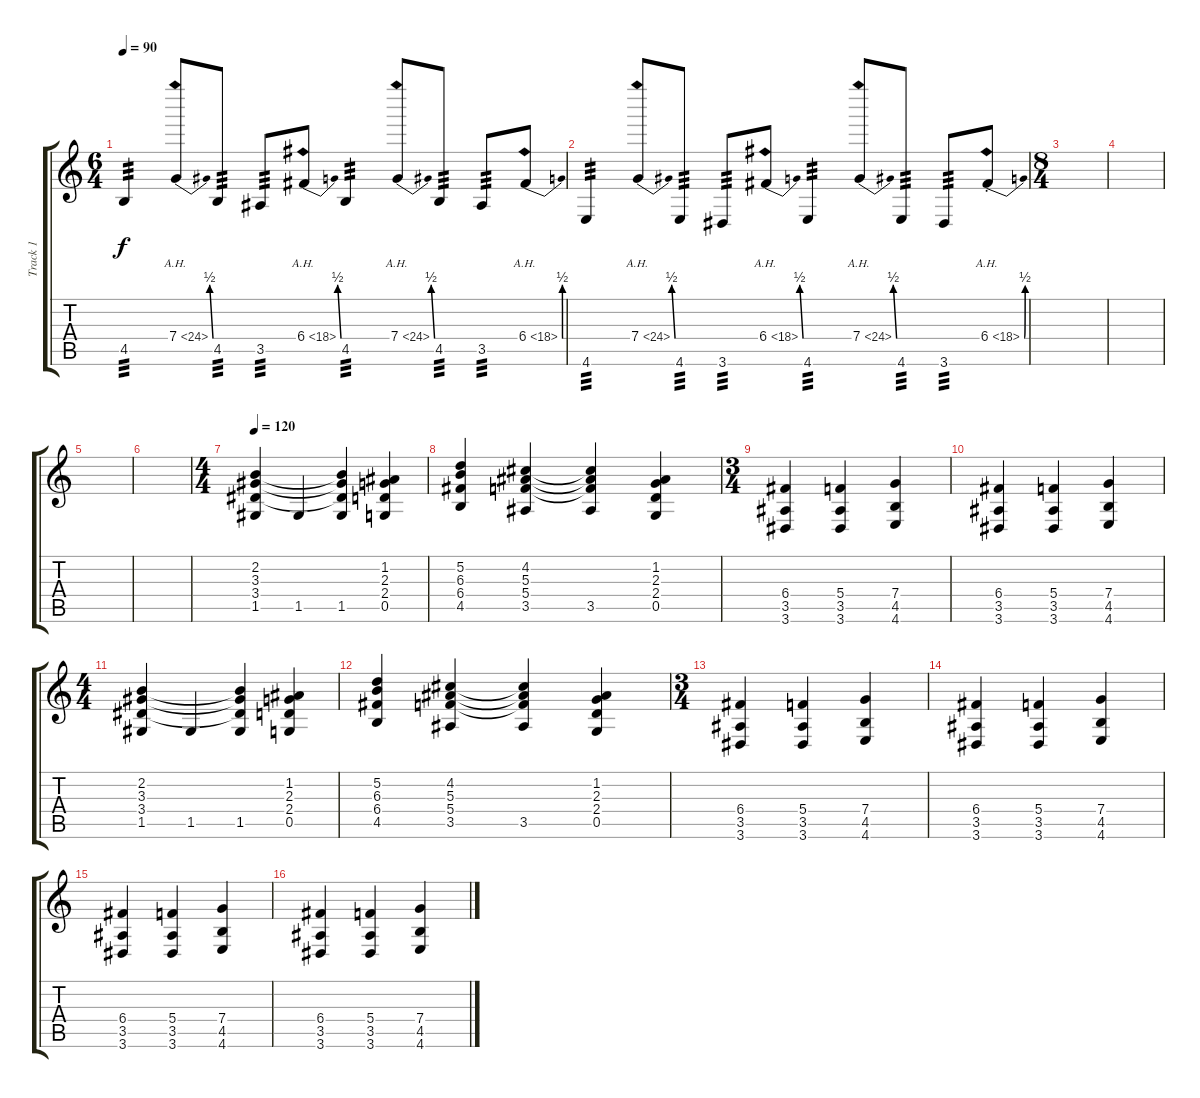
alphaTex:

\track ("Track 1" "Track 1") {instrument distortionguitar}
\staff {score tabs}
\tuning (D4 A3 F3 C3 G2 C2) {hide}
\ts (6 4)
\tempo 90
\clef g2
\ks c
4.5.4{tp 3 dy f} 7.4{be (bend 0 0 60 2) ah 17}.8 4.5.8{tp 3} 3.5.8{tp 3} 6.4{be (bend 0 0 60 2) ah 12}.8 4.5.4{tp 3} 7.4{be (bend 0 0 60 2) ah 17}.8 4.5.8{tp 3} 3.5.8{tp 3} 6.4{be (bend 0 0 60 2) ah 12}.8 |
4.6.4{tp 3} 7.4{be (bend 0 0 60 2) ah 17}.8 4.6.8{tp 3} 3.6.8{tp 3} 6.4{be (bend 0 0 60 2) ah 12}.8 4.6.4{tp 3} 7.4{be (bend 0 0 60 2) ah 17}.8 4.6.8{tp 3} 3.6.8{tp 3} 6.4{be (bend 0 0 60 2) ah 12 st}.8 |
\ts (8 4)
|
|
|
|
\ts (4 4)
\tempo 120
(2.2 3.3 3.4 1.5).4 1.5.4 (2.2{t} 3.3{t} 3.4{t} 1.5).4 (1.2 2.3 2.4 0.5).4 |
(5.2 6.3 6.4 4.5).4 (4.2 5.3 5.4 3.5).4 (4.2{t} 5.3{t} 5.4{t} 3.5).4 (1.2 2.3 2.4 0.5).4 |
\ts (3 4)
(6.4 3.5 3.6).4 (5.4 3.5 3.6).4 (7.4 4.5 4.6).4 |
(6.4 3.5 3.6).4 (5.4 3.5 3.6).4 (7.4 4.5 4.6).4 |
\ts (4 4)
(2.2 3.3 3.4 1.5).4 1.5.4 (2.2{t} 3.3{t} 3.4{t} 1.5).4 (1.2 2.3 2.4 0.5).4 |
(5.2 6.3 6.4 4.5).4 (4.2 5.3 5.4 3.5).4 (4.2{t} 5.3{t} 5.4{t} 3.5).4 (1.2 2.3 2.4 0.5).4 |
\ts (3 4)
(6.4 3.5 3.6).4 (5.4 3.5 3.6).4 (7.4 4.5 4.6).4 |
(6.4 3.5 3.6).4 (5.4 3.5 3.6).4 (7.4 4.5 4.6).4 |
(6.4 3.5 3.6).4 (5.4 3.5 3.6).4 (7.4 4.5 4.6).4 |
(6.4 3.5 3.6).4 (5.4 3.5 3.6).4 (7.4 4.5 4.6).4
